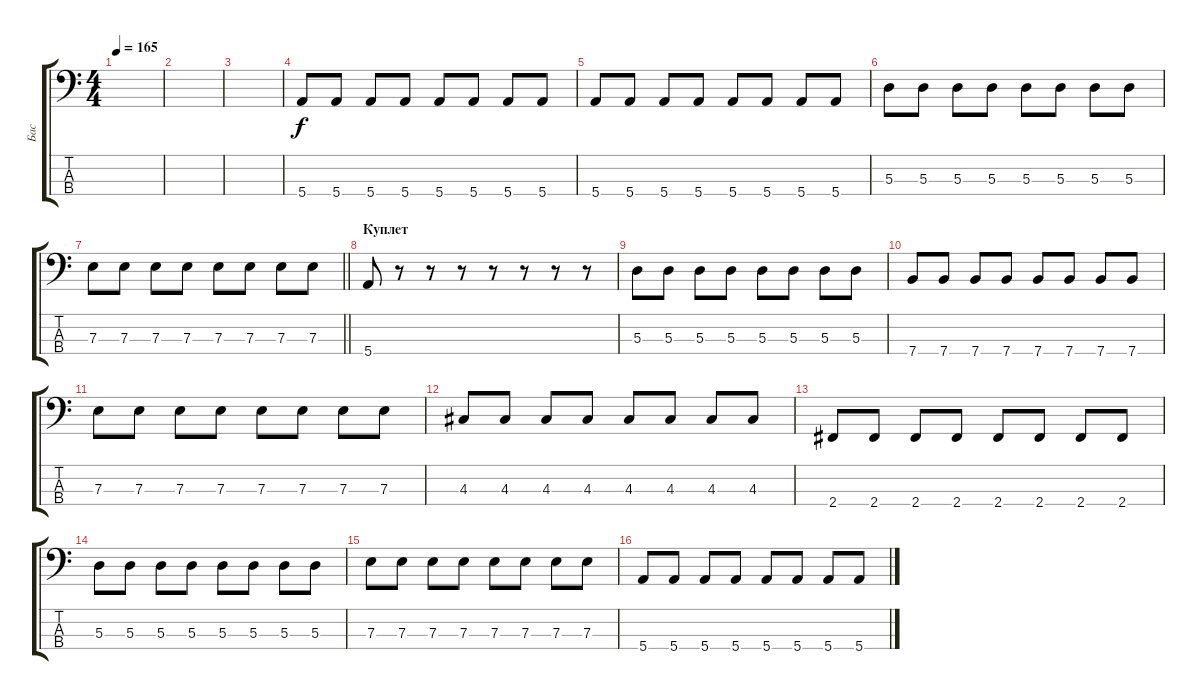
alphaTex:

\track ("Бас" "Бас") {instrument electricbassfinger}
\staff {score tabs}
\tuning (G2 D2 A1 E1) {hide}
\ts (4 4)
\tempo 165
\clef f4
\ks c
|
|
|
5.4.8 5.4.8 5.4.8 5.4.8 5.4.8 5.4.8 5.4.8 5.4.8 |
5.4.8 5.4.8 5.4.8 5.4.8 5.4.8 5.4.8 5.4.8 5.4.8 |
5.3.8 5.3.8 5.3.8 5.3.8 5.3.8 5.3.8 5.3.8 5.3.8 |
\barLineRight lightlight
7.3.8 7.3.8 7.3.8 7.3.8 7.3.8 7.3.8 7.3.8 7.3.8 |
\section ("" "Куплет")
5.4.8 r.8 r.8 r.8 r.8 r.8 r.8 r.8 |
5.3.8 5.3.8 5.3.8 5.3.8 5.3.8 5.3.8 5.3.8 5.3.8 |
7.4.8 7.4.8 7.4.8 7.4.8 7.4.8 7.4.8 7.4.8 7.4.8 |
7.3.8 7.3.8 7.3.8 7.3.8 7.3.8 7.3.8 7.3.8 7.3.8 |
4.3.8 4.3.8 4.3.8 4.3.8 4.3.8 4.3.8 4.3.8 4.3.8 |
2.4.8 2.4.8 2.4.8 2.4.8 2.4.8 2.4.8 2.4.8 2.4.8 |
5.3.8 5.3.8 5.3.8 5.3.8 5.3.8 5.3.8 5.3.8 5.3.8 |
7.3.8 7.3.8 7.3.8 7.3.8 7.3.8 7.3.8 7.3.8 7.3.8 |
5.4.8 5.4.8 5.4.8 5.4.8 5.4.8 5.4.8 5.4.8 5.4.8
